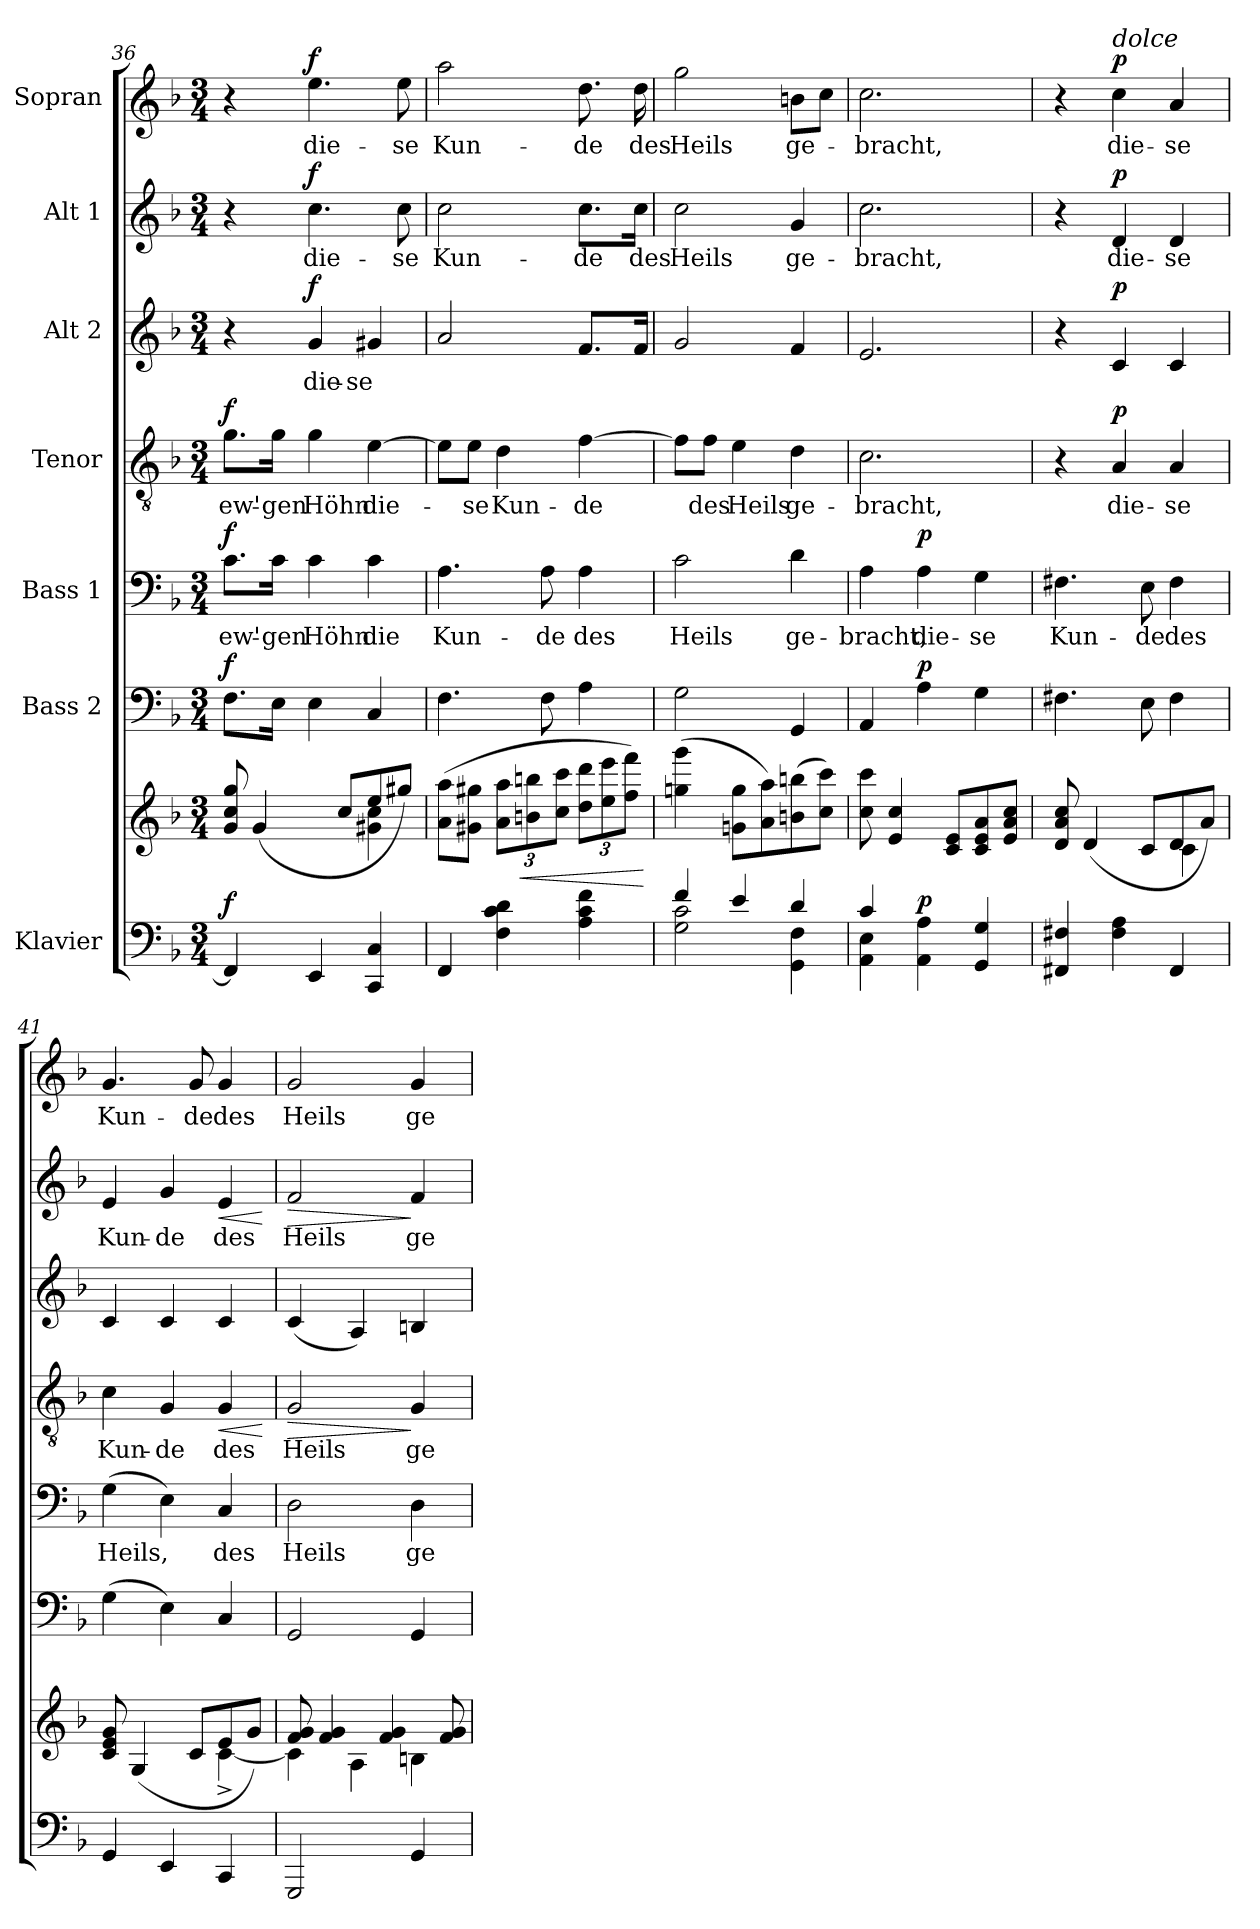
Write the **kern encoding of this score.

**kern	**kern	**dynam	**kern	**dynam	**kern	**text	**dynam	**kern	**text	**dynam	**kern	**text	**dynam	**kern	**text	**dynam	**kern	**text	**dynam
*part7	*part7	*part7	*part6	*part6	*part5	*part5	*part5	*part4	*part4	*part4	*part3	*part3	*part3	*part2	*part2	*part2	*part1	*part1	*part1
*staff8	*staff7	*staff7/8	*staff6	*staff6	*staff5	*staff5	*staff5	*staff4	*staff4	*staff4	*staff3	*staff3	*staff3	*staff2	*staff2	*staff2	*staff1	*staff1	*staff1
*I"Klavier	*	*	*I"Bass 2	*	*I"Bass 1	*	*	*I"Tenor	*	*	*I"Alt 2	*	*	*I"Alt 1	*	*	*I"Sopran	*	*
*clefF4	*clefG2	*	*clefF4	*	*clefF4	*	*	*clefGv2	*	*	*clefG2	*	*	*clefG2	*	*	*clefG2	*	*
*k[b-]	*k[b-]	*	*k[b-]	*	*k[b-]	*	*	*k[b-]	*	*	*k[b-]	*	*	*k[b-]	*	*	*k[b-]	*	*
*M3/4	*M3/4	*	*M3/4	*	*M3/4	*	*	*M3/4	*	*	*M3/4	*	*	*M3/4	*	*	*M3/4	*	*
=36	=36	=36	=36	=36	=36	=36	=36	=36	=36	=36	=36	=36	=36	=36	=36	=36	=36	=36	=36
*	*^	*	*	*	*	*	*	*	*	*	*	*	*	*	*	*	*	*	*
!	!	!	!LO:DY:a=2	!	!LO:DY:a	!	!LO:LY:b	!LO:DY:a	!	!LO:LY:b	!LO:DY:a	!	!	!	!	!	!	!	!	!
4FF/]	8g/ 8cc/ 8gg/	2ryy	f	8.F\L	f	8.c\L	ew'-	f	8.g\L	ew'-	f	4r	.	.	4r	.	.	4r	.	.
.	(4g/	.	.	.	.	.	.	.	.	.	.	.	.	.	.	.	.	.	.	.
!	!	!	!	!	!	!	!LO:LY:b	!	!	!LO:LY:b	!	!	!	!	!	!	!	!	!	!
.	.	.	.	16E\Jk	.	16c\Jk	-gen	.	16g\Jk	-gen	.	.	.	.	.	.	.	.	.	.
!	!	!	!	!	!	!	!LO:LY:b	!	!	!LO:LY:b	!	!	!LO:LY:b	!LO:DY:a	!	!LO:LY:b	!LO:DY:a	!	!LO:LY:b	!LO:DY:a
4EE/	.	.	.	4E\	.	4c\	Höhn	.	4g\	Höhn	.	4g/	die-	f	4.cc\	die-	f	4.ee\	die-	f
.	8cc/L	.	.	.	.	.	.	.	.	.	.	.	.	.	.	.	.	.	.	.
!	!	!	!	!	!	!	!LO:LY:b	!	!	!LO:LY:b	!	!	!LO:LY:b	!	!	!	!	!	!	!
4CC/ 4C/	8ee/	4g#X\ 4cc\	.	4C/	.	4c\	die	.	[4e\	die-	.	4g#X/	-se	.	.	.	.	.	.	.
!	!	!	!	!	!	!	!	!	!	!	!	!	!	!	!	!LO:LY:b	!	!	!LO:LY:b	!
.	8gg#X/J)	.	.	.	.	.	.	.	.	.	.	.	.	.	8cc\	-se	.	8ee\	-se	.
*	*v	*v	*	*	*	*	*	*	*	*	*	*	*	*	*	*	*	*	*	*
=37	=37	=37	=37	=37	=37	=37	=37	=37	=37	=37	=37	=37	=37	=37	=37	=37	=37	=37	=37
!	!	!	!	!	!	!LO:LY:b	!	!	!	!	!	!	!	!	!LO:LY:b	!	!	!LO:LY:b	!
4FF/	(8a\ 8aa\L	.	4.F\	.	4.A\	Kun-	.	8e\L]	.	.	2a/	.	.	2cc\	Kun-	.	2aa\	Kun-	.
!	!	!	!	!	!	!	!	!	!LO:LY:b	!	!	!	!	!	!	!	!	!	!
.	8g#X\ 8gg#X\J	.	.	.	.	.	.	8e\J	-se	.	.	.	.	.	.	.	.	.	.
*	*Xbrackettup	*	*	*	*	*	*	*	*	*	*	*	*	*	*	*	*	*	*
!	!	!	!	!	!	!	!	!	!LO:LY:b	!	!	!	!	!	!	!	!	!	!
4F\ 4c\ 4d\	12a\ 12aa\L	.	.	.	.	.	.	4d\	Kun-	.	.	.	.	.	.	.	.	.	.
!	!	!LO:HP:b	!	!	!	!	!	!	!	!	!	!	!	!	!	!	!	!	!
.	12bn\ 12bbn\	<	.	.	.	.	.	.	.	.	.	.	.	.	.	.	.	.	.
!	!	!	!	!	!	!LO:LY:b	!	!	!	!	!	!	!	!	!	!	!	!	!
.	.	.	8F\	.	8A\	-de	.	.	.	.	.	.	.	.	.	.	.	.	.
.	12cc\ 12ccc\J	.	.	.	.	.	.	.	.	.	.	.	.	.	.	.	.	.	.
!	!	!	!	!	!	!LO:LY:b	!	!	!LO:LY:b	!	!	!	!	!	!LO:LY:b	!	!	!LO:LY:b	!
4A\ 4c\ 4f\	12dd\ 12ddd\L	.	4A\	.	4A\	des	.	[4f\	-de	.	8.f/L	.	.	8.cc\L	-de	.	8.dd\	-de	.
.	12ee\ 12eee\	.	.	.	.	.	.	.	.	.	.	.	.	.	.	.	.	.	.
.	12ff\ 12fff\J)	.	.	.	.	.	.	.	.	.	.	.	.	.	.	.	.	.	.
!	!	!	!	!	!	!	!	!	!	!	!	!	!	!	!LO:LY:b	!	!	!LO:LY:b	!
.	.	.	.	.	.	.	.	.	.	.	16f/Jk	.	.	16cc\Jk	des	.	16dd\	des	.
.	.	[	.	.	.	.	.	.	.	.	.	.	.	.	.	.	.	.	.
=38	=38	=38	=38	=38	=38	=38	=38	=38	=38	=38	=38	=38	=38	=38	=38	=38	=38	=38	=38
*^	*	*	*	*	*	*	*	*	*	*	*	*	*	*	*	*	*	*	*
!	!	!	!	!	!	!	!LO:LY:b	!	!	!	!	!	!	!	!	!LO:LY:b	!	!	!LO:LY:b	!
4f/	2G\ 2c\	(4ggn\ 4ggg\	.	2G\	.	2c\	Heils	.	8f\L]	.	.	2g/	.	.	2cc\	Heils	.	2gg\	Heils	.
!	!	!	!	!	!	!	!	!	!	!LO:LY:b	!	!	!	!	!	!	!	!	!	!
.	.	.	.	.	.	.	.	.	8f\J	des	.	.	.	.	.	.	.	.	.	.
!	!	!	!	!	!	!	!	!	!	!LO:LY:b	!	!	!	!	!	!	!	!	!	!
4e/	.	8gn\ 8gg\L	.	.	.	.	.	.	4e\	Heils	.	.	.	.	.	.	.	.	.	.
.	.	8a\ 8aa\)	.	.	.	.	.	.	.	.	.	.	.	.	.	.	.	.	.	.
!	!	!	!	!	!	!	!LO:LY:b	!	!	!LO:LY:b	!	!	!	!	!	!LO:LY:b	!	!	!LO:LY:b	!
4d:/	4GG\ 4F\	(8bn\ 8bbn\	.	4GG/	.	4d\	ge-	.	4d\	ge-	.	4f/	.	.	4g/	ge-	.	8bn\L	ge-	.
.	.	8cc\ 8ccc\J)	.	.	.	.	.	.	.	.	.	.	.	.	.	.	.	8cc\J	.	.
!!LO:LB:g=z
=39	=39	=39	=39	=39	=39	=39	=39	=39	=39	=39	=39	=39	=39	=39	=39	=39	=39	=39	=39	=39
!	!	!	!	!	!	!	!LO:LY:b	!	!	!LO:LY:b	!	!	!	!	!	!LO:LY:b	!	!	!LO:LY:b	!
4c:/	4AA\ 4E\	8cc\ 8ccc\	.	4AA/	.	4A\	-bracht,	.	2.c\	-bracht,	.	2.e/	.	.	2.cc\	-bracht,	.	2.cc\	-bracht,	.
.	.	4e/ 4cc/	.	.	.	.	.	.	.	.	.	.	.	.	.	.	.	.	.	.
!	!	!	!LO:DY:a=2	!	!LO:DY:a	!	!LO:LY:b	!LO:DY:a	!	!	!	!	!	!	!	!	!	!	!	!
4AA\ 4A\	2ryy	.	p	4A\	p	4A\	die-	p	.	.	.	.	.	.	.	.	.	.	.	.
.	.	8c/ 8e/L	.	.	.	.	.	.	.	.	.	.	.	.	.	.	.	.	.	.
!	!	!	!	!	!	!	!LO:LY:b	!	!	!	!	!	!	!	!	!	!	!	!	!
4GG/ 4G/	.	8c/ 8e/ 8a/	.	4G\	.	4G\	-se	.	.	.	.	.	.	.	.	.	.	.	.	.
.	.	8e/ 8a/ 8cc/J	.	.	.	.	.	.	.	.	.	.	.	.	.	.	.	.	.	.
*v	*v	*	*	*	*	*	*	*	*	*	*	*	*	*	*	*	*	*	*	*
=40	=40	=40	=40	=40	=40	=40	=40	=40	=40	=40	=40	=40	=40	=40	=40	=40	=40	=40	=40
*	*^	*	*	*	*	*	*	*	*	*	*	*	*	*	*	*	*	*	*
!	!	!	!	!	!	!	!LO:LY:b	!	!	!	!	!	!	!	!	!	!	!	!	!
4FF#X/ 4F#X/	8d/ 8a/ 8cc/	2ryy	.	4.F#X\	.	4.F#X\	Kun-	.	4r	.	.	4r	.	.	4r	.	.	4r	.	.
.	(4d/	.	.	.	.	.	.	.	.	.	.	.	.	.	.	.	.	.	.	.
!	!	!	!	!	!	!	!	!	!	!	!	!	!	!	!	!	!	!LO:TX:a:i:t=dolce	!	!
!	!	!	!	!	!	!	!	!	!	!LO:LY:b	!LO:DY:a	!	!	!LO:DY:a	!	!LO:LY:b	!LO:DY:a	!	!LO:LY:b	!LO:DY:a
4F#\ 4A\	.	.	.	.	.	.	.	.	4A/	die-	p	4c/	.	p	4d/	die-	p	4cc\	die-	p
!	!	!	!	!	!	!	!LO:LY:b	!	!	!	!	!	!	!	!	!	!	!	!	!
.	8c/L	.	.	8E\	.	8E\	-de	.	.	.	.	.	.	.	.	.	.	.	.	.
!	!	!	!	!	!	!	!LO:LY:b	!	!	!LO:LY:b	!	!	!	!	!	!LO:LY:b	!	!	!LO:LY:b	!
4FF#/	8d/	4c\	.	4F#\	.	4F#\	des	.	4A/	-se	.	4c/	.	.	4d/	-se	.	4a/	-se	.
.	8a/J)	.	.	.	.	.	.	.	.	.	.	.	.	.	.	.	.	.	.	.
=41	=41	=41	=41	=41	=41	=41	=41	=41	=41	=41	=41	=41	=41	=41	=41	=41	=41	=41	=41	=41
!	!	!	!	!	!	!	!LO:LY:b	!	!	!LO:LY:b	!	!	!	!	!	!LO:LY:b	!	!	!LO:LY:b	!
4GG/	8c/ 8e/ 8g/	2ryy	.	(4G\	.	(4G\	Heils,	.	4c\	Kun-	.	4c/	.	.	4e/	Kun-	.	4.g/	Kun-	.
.	(4G/	.	.	.	.	.	.	.	.	.	.	.	.	.	.	.	.	.	.	.
!	!	!	!	!	!	!	!	!	!	!LO:LY:b	!	!	!	!	!	!LO:LY:b	!	!	!	!
4EE/	.	.	.	4E\)	.	4E\)	.	.	4G/	-de	.	4c/	.	.	4g/	-de	.	.	.	.
!	!	!	!	!	!	!	!	!	!	!	!	!	!	!	!	!	!	!	!LO:LY:b	!
.	8c/L	.	.	.	.	.	.	.	.	.	.	.	.	.	.	.	.	8g/	-de	.
!	!	!	!	!	!	!	!LO:LY:b	!	!	!LO:LY:b	!LO:HP:b	!	!	!	!	!LO:LY:b	!LO:HP:b	!	!LO:LY:b	!
4CC/	8e/	[4c^\	.	4C/	.	4C/	des	.	4G/	des	<	4c/	.	.	4e/	des	<	4g/	des	.
.	8g/J)	.	.	.	.	.	.	.	.	.	.	.	.	.	.	.	.	.	.	.
*	*v	*v	*	*	*	*	*	*	*	*	*	*	*	*	*	*	*	*	*	*
.	.	.	.	.	.	.	.	.	.	[	.	.	.	.	.	[	.	.	.
=42	=42	=42	=42	=42	=42	=42	=42	=42	=42	=42	=42	=42	=42	=42	=42	=42	=42	=42	=42
*	*^	*	*	*	*	*	*	*	*	*	*	*	*	*	*	*	*	*	*
!	!	!	!	!	!	!	!LO:LY:b	!	!	!LO:LY:b	!LO:HP:b	!	!	!	!	!LO:LY:b	!LO:HP:b	!	!LO:LY:b	!
2GGG/	8f/ 8g/	4c\]	.	2GG/	.	2D\	Heils	.	2G/	Heils	>	(4c/	.	.	2f/	Heils	>	2g/	Heils	.
.	4f/ 4g/	.	.	.	.	.	.	.	.	.	.	.	.	.	.	.	.	.	.	.
.	.	4A\	.	.	.	.	.	.	.	.	.	4A/)	.	.	.	.	.	.	.	.
.	4f/ 4g/	.	.	.	.	.	.	.	.	.	.	.	.	.	.	.	.	.	.	.
!	!	!	!	!	!	!	!LO:LY:b	!	!	!LO:LY:b	!	!	!	!	!	!LO:LY:b	!	!	!LO:LY:b	!
4GG/	.	4Bn\	.	4GG/	.	4D\	ge-	.	4G/	ge-	]	4Bn/	.	.	4f/	ge-	]	4g/	ge-	.
.	8f/ 8g/	.	.	.	.	.	.	.	.	.	.	.	.	.	.	.	.	.	.	.
*	*v	*v	*	*	*	*	*	*	*	*	*	*	*	*	*	*	*	*	*	*
=	=	=	=	=	=	=	=	=	=	=	=	=	=	=	=	=	=	=	=
*-	*-	*-	*-	*-	*-	*-	*-	*-	*-	*-	*-	*-	*-	*-	*-	*-	*-	*-	*-
